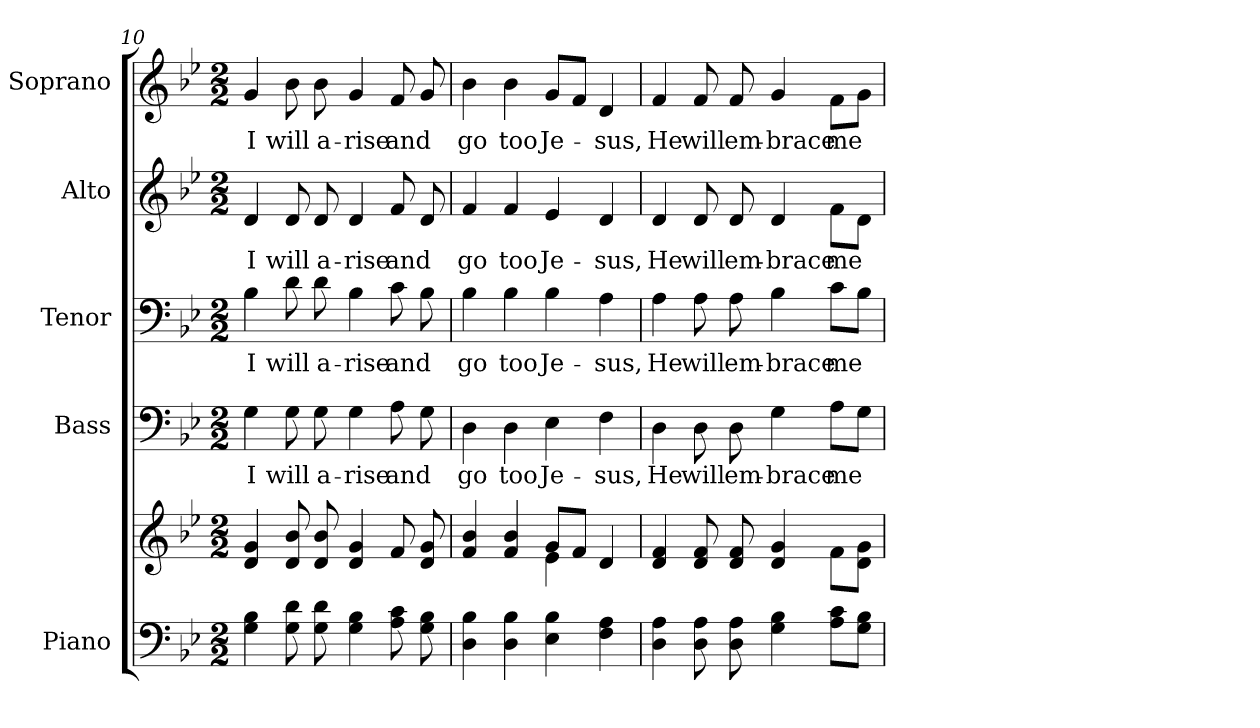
**kern	**kern	**kern	**text	**kern	**text	**kern	**text	**kern	**text
*part5	*part5	*part4	*part4	*part3	*part3	*part2	*part2	*part1	*part1
*staff6	*staff5	*staff4	*staff4	*staff3	*staff3	*staff2	*staff2	*staff1	*staff1
*I"Piano	*	*I"Bass	*	*I"Tenor	*	*I"Alto	*	*I"Soprano	*
*I'Pno.	*	*I'B.	*	*I'T.	*	*I'A.	*	*I'S.	*
*clefF4	*clefG2	*clefF4	*	*clefF4	*	*clefG2	*	*clefG2	*
*k[b-e-]	*k[b-e-]	*k[b-e-]	*	*k[b-e-]	*	*k[b-e-]	*	*k[b-e-]	*
*B-:	*B-:	*B-:	*	*B-:	*	*B-:	*	*B-:	*
*M2/2	*M2/2	*M2/2	*	*M2/2	*	*M2/2	*	*M2/2	*
=10	=10	=10	=10	=10	=10	=10	=10	=10	=10
!	!	!	!LO:LY:b:color=#000000	!	!	!	!	!	!
!	!	!	!	!	!LO:LY:b:color=#000000	!	!	!	!
!	!	!	!	!	!	!	!LO:LY:b:color=#000000	!	!
!	!	!	!	!	!	!	!	!	!LO:LY:b:color=#000000
4Gi\ 4B-i	4di/ 4gi	4Gi\	I	4B-i\	I	4di/	I	4gi/	I
!	!	!	!LO:LY:b:color=#000000	!	!	!	!	!	!
!	!	!	!	!	!LO:LY:b:color=#000000	!	!	!	!
!	!	!	!	!	!	!	!LO:LY:b:color=#000000	!	!
!	!	!	!	!	!	!	!	!	!LO:LY:b:color=#000000
8Gi\ 8di	8di/ 8b-i	8Gi\	will	8di\	will	8di/	will	8b-i\	will
!	!	!	!LO:LY:b:color=#000000	!	!	!	!	!	!
!	!	!	!	!	!LO:LY:b:color=#000000	!	!	!	!
!	!	!	!	!	!	!	!LO:LY:b:color=#000000	!	!
!	!	!	!	!	!	!	!	!	!LO:LY:b:color=#000000
8Gi\ 8di	8di/ 8b-i	8Gi\	a-	8di\	a-	8di/	a-	8b-i\	a-
!	!	!	!LO:LY:b:color=#000000	!	!	!	!	!	!
!	!	!	!	!	!LO:LY:b:color=#000000	!	!	!	!
!	!	!	!	!	!	!	!LO:LY:b:color=#000000	!	!
!	!	!	!	!	!	!	!	!	!LO:LY:b:color=#000000
4Gi\ 4B-i	4di/ 4gi	4Gi\	-rise	4B-i\	-rise	4di/	-rise	4gi/	-rise
!	!	!	!LO:LY:b:color=#000000	!	!	!	!	!	!
!	!	!	!	!	!LO:LY:b:color=#000000	!	!	!	!
!	!	!	!	!	!	!	!LO:LY:b:color=#000000	!	!
!	!	!	!	!	!	!	!	!	!LO:LY:b:color=#000000
8Ai\ 8ci	8fi/	8Ai\	and	8ci\	and	8fi/	and	8fi/	and
8Gi\ 8B-i	8di/ 8gi	8Gi\	.	8B-i\	.	8di/	.	8gi/	.
!!LO:LB:g=z
=11	=11	=11	=11	=11	=11	=11	=11	=11	=11
*	*^	*	*	*	*	*	*	*	*
!	!	!	!	!LO:LY:b:color=#000000	!	!	!	!	!	!
!	!	!	!	!	!	!LO:LY:b:color=#000000	!	!	!	!
!	!	!	!	!	!	!	!	!LO:LY:b:color=#000000	!	!
!	!	!	!	!	!	!	!	!	!	!LO:LY:b:color=#000000
4Di\ 4B-i	4fi/ 4b-i	2ryy	4Di\	go	4B-i\	go	4fi/	go	4b-i\	go
!	!	!	!	!LO:LY:b:color=#000000	!	!	!	!	!	!
!	!	!	!	!	!	!LO:LY:b:color=#000000	!	!	!	!
!	!	!	!	!	!	!	!	!LO:LY:b:color=#000000	!	!
!	!	!	!	!	!	!	!	!	!	!LO:LY:b:color=#000000
4Di\ 4B-i	4fi/ 4b-i	.	4Di\	too	4B-i\	too	4fi/	too	4b-i\	too
!	!	!	!	!LO:LY:b:color=#000000	!	!	!	!	!	!
!	!	!	!	!	!	!LO:LY:b:color=#000000	!	!	!	!
!	!	!	!	!	!	!	!	!LO:LY:b:color=#000000	!	!
!	!	!	!	!	!	!	!	!	!	!LO:LY:b:color=#000000
4E-i\ 4B-i	8gi/L	4e-i\	4E-i\	Je-	4B-i\	Je-	4e-i/	Je-	8gi/L	Je-
.	8fi/J	.	.	.	.	.	.	.	8fi/J	.
!	!	!	!	!LO:LY:b:color=#000000	!	!	!	!	!	!
!	!	!	!	!	!	!LO:LY:b:color=#000000	!	!	!	!
!	!	!	!	!	!	!	!	!LO:LY:b:color=#000000	!	!
!	!	!	!	!	!	!	!	!	!	!LO:LY:b:color=#000000
4Fi\ 4Ai	4di/	4ryy	4Fi\	-sus,	4Ai\	-sus,	4di/	-sus,	4di/	-sus,
*	*v	*v	*	*	*	*	*	*	*	*
=12	=12	=12	=12	=12	=12	=12	=12	=12	=12
*	*^	*	*	*	*	*	*	*	*
!	!	!	!	!LO:LY:b:color=#000000	!	!	!	!	!	!
*	*v	*v	*	*	*	*	*	*	*	*
*	*^	*	*	*	*	*	*	*	*
!	!	!	!	!	!	!LO:LY:b:color=#000000	!	!	!	!
*	*v	*v	*	*	*	*	*	*	*	*
*	*^	*	*	*	*	*	*	*	*
!	!	!	!	!	!	!	!	!LO:LY:b:color=#000000	!	!
*	*v	*v	*	*	*	*	*	*	*	*
*	*^	*	*	*	*	*	*	*	*
!	!	!	!	!	!	!	!	!	!	!LO:LY:b:color=#000000
*	*v	*v	*	*	*	*	*	*	*	*
4Di\ 4Ai	4di/ 4fi	4Di\	He	4Ai\	He	4di/	He	4fi/	He
!	!	!	!LO:LY:b:color=#000000	!	!	!	!	!	!
!	!	!	!	!	!LO:LY:b:color=#000000	!	!	!	!
!	!	!	!	!	!	!	!LO:LY:b:color=#000000	!	!
!	!	!	!	!	!	!	!	!	!LO:LY:b:color=#000000
8Di\ 8Ai	8di/ 8fi	8Di\	will	8Ai\	will	8di/	will	8fi/	will
!	!	!	!LO:LY:b:color=#000000	!	!	!	!	!	!
!	!	!	!	!	!LO:LY:b:color=#000000	!	!	!	!
!	!	!	!	!	!	!	!LO:LY:b:color=#000000	!	!
!	!	!	!	!	!	!	!	!	!LO:LY:b:color=#000000
8Di\ 8Ai	8di/ 8fi	8Di\	em-	8Ai\	em-	8di/	em-	8fi/	em-
!	!	!	!LO:LY:b:color=#000000	!	!	!	!	!	!
!	!	!	!	!	!LO:LY:b:color=#000000	!	!	!	!
!	!	!	!	!	!	!	!LO:LY:b:color=#000000	!	!
!	!	!	!	!	!	!	!	!	!LO:LY:b:color=#000000
4Gi\ 4B-i	4di/ 4gi	4Gi\	-brace	4B-i\	-brace	4di/	-brace	4gi/	-brace
!	!	!	!LO:LY:b:color=#000000	!	!	!	!	!	!
!	!	!	!	!	!LO:LY:b:color=#000000	!	!	!	!
!	!	!	!	!	!	!	!LO:LY:b:color=#000000	!	!
!	!	!	!	!	!	!	!	!	!LO:LY:b:color=#000000
8Ai\ 8ciL	8fi\L	8Ai\L	me	8ci\L	me	8fi\L	me	8fi\L	me
8Gi\ 8B-iJ	8di\ 8giJ	8Gi\J	.	8B-i\J	.	8di\J	.	8gi\J	.
=	=	=	=	=	=	=	=	=	=
*-	*-	*-	*-	*-	*-	*-	*-	*-	*-
